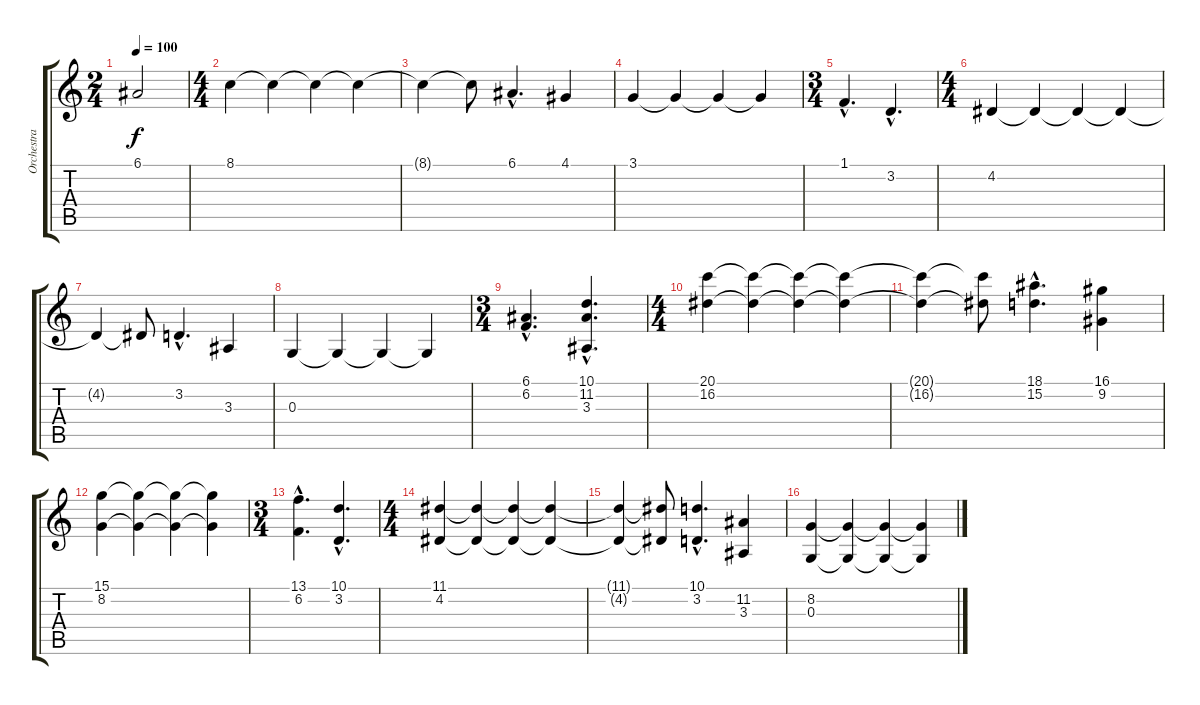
\track ("Orchestra Of Eternity" "Orchestra ") {instrument stringensemble1}
\staff {score tabs}
\tuning (E4 B3 G3 D3 A2 E2) {hide}
\ts (2 4)
\tempo 100
\clef g2
\ks c
6.1{t}.2{dy f} |
\ts (4 4)
8.1.4 8.1{t}.4 8.1{t}.4 8.1{t}.4 |
8.1{t}.4 8.1{t}.8 6.1{hac}.4{d} 4.1.4 |
3.1.4 3.1{t}.4 3.1{t}.4 3.1{t}.4 |
\ts (3 4)
1.1{hac}.4{d} 3.2{hac}.4{d} |
\ts (4 4)
4.2.4 4.2{t}.4 4.2{t}.4 4.2{t}.4 |
4.2{t}.4 4.2{t}.8 3.2{hac}.4{d} 3.3.4 |
0.3.4 0.3{t}.4 0.3{t}.4 0.3{t}.4 |
\ts (3 4)
(6.1{hac} 6.2{hac}).4{d} (10.1{hac} 11.2{hac} 3.3{hac}).4{d} |
\ts (4 4)
(20.1 16.2).4 (20.1{t} 16.2{t}).4 (20.1{t} 16.2{t}).4 (20.1{t} 16.2{t}).4 |
(20.1{t} 16.2{t}).4 (20.1{t} 16.2{t}).8 (18.1{hac} 15.2{hac}).4{d} (16.1 9.2).4 |
(15.1 8.2).4 (15.1{t} 8.2{t}).4 (15.1{t} 8.2{t}).4 (15.1{t} 8.2{t}).4 |
\ts (3 4)
(13.1{hac} 6.2{hac}).4{d} (10.1{hac} 3.2{hac}).4{d} |
\ts (4 4)
(11.1 4.2).4 (11.1{t} 4.2{t}).4 (11.1{t} 4.2{t}).4 (11.1{t} 4.2{t}).4 |
(11.1{t} 4.2{t}).4 (11.1{t} 4.2{t}).8 (10.1{hac} 3.2{hac}).4{d} (11.2 3.3).4 |
(8.2 0.3).4 (8.2{t} 0.3{t}).4 (8.2{t} 0.3{t}).4 (8.2{t} 0.3{t}).4
